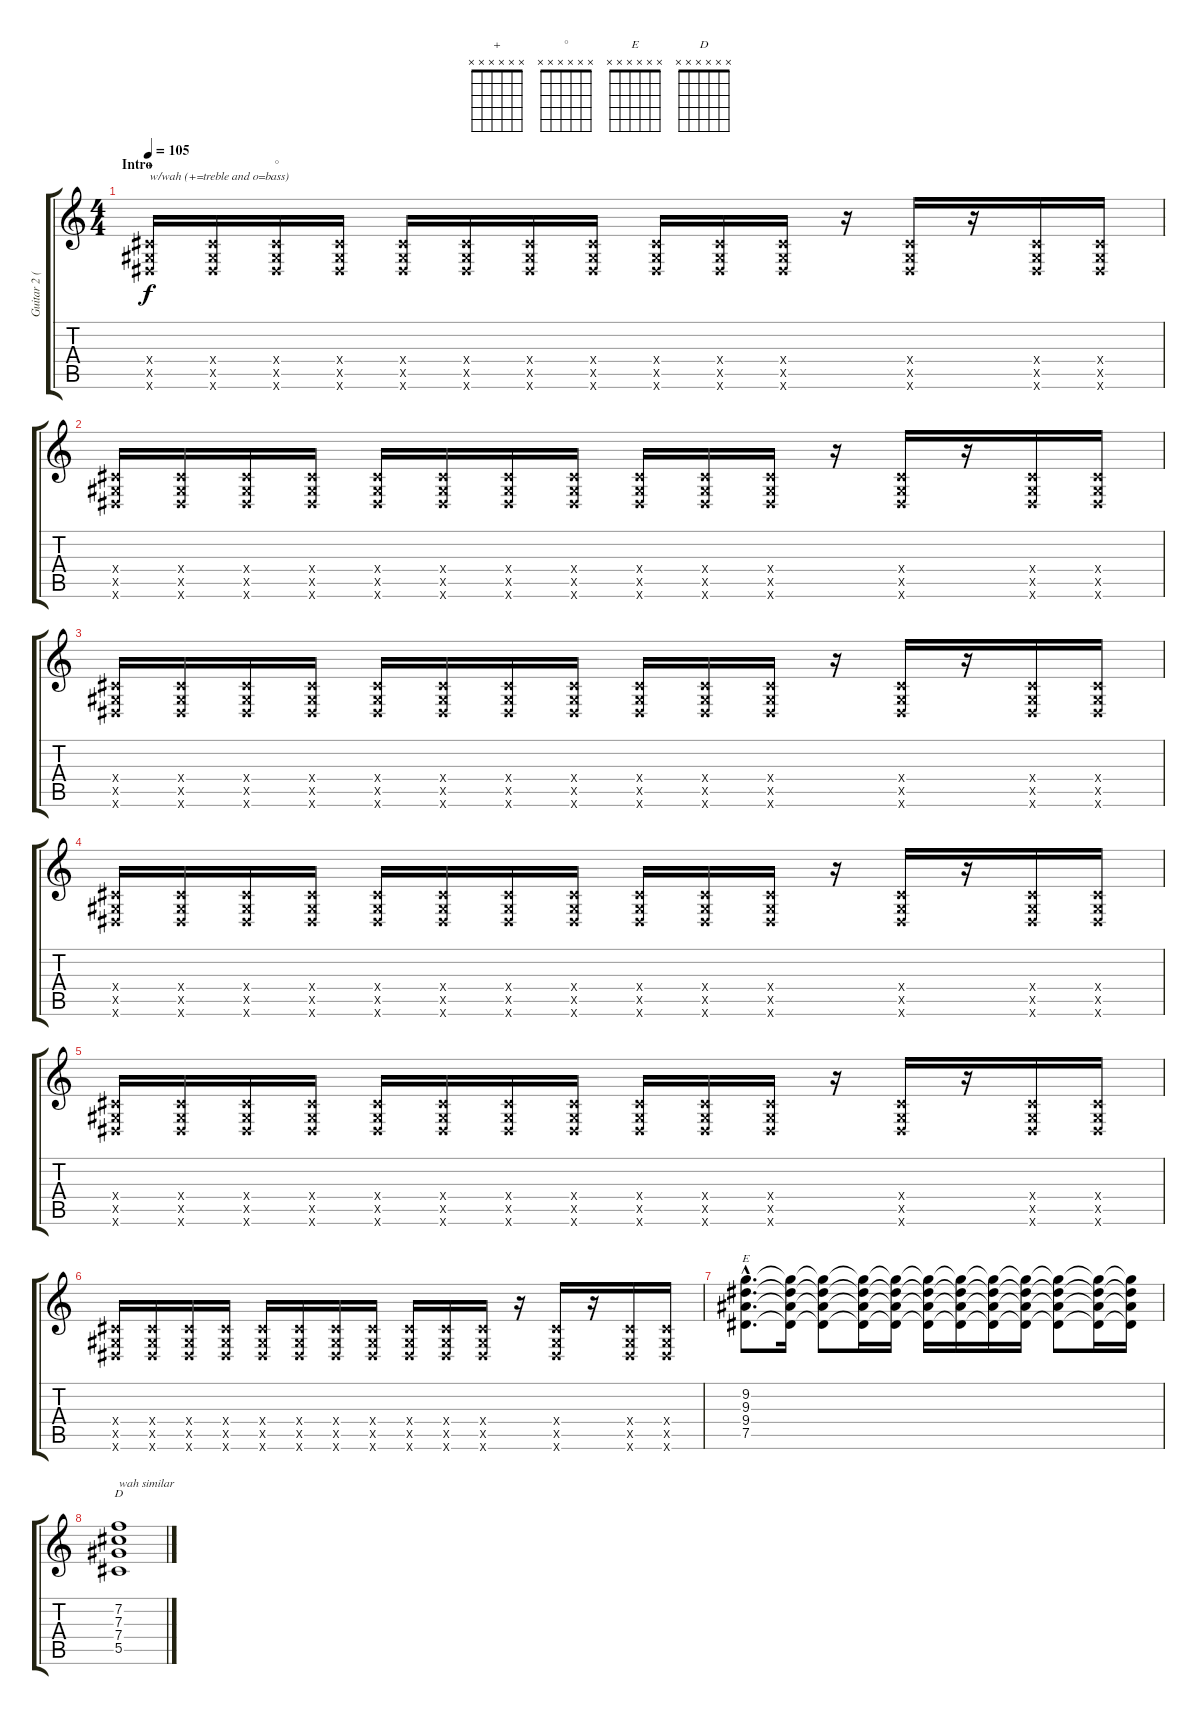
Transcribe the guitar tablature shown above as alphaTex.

\track ("Guitar 2 (Izzy)" "Guitar 2 (") {instrument overdrivenguitar}
\staff {score tabs}
\tuning (Eb4 Bb3 Gb3 Db3 Ab2 Eb2) {hide}
\chord ("+" x x x x x x) {firstfret 0}
\chord ("°" x x x x x x) {firstfret 0}
\chord ("E" x x x x x x) {firstfret 0}
\chord ("D" x x x x x x) {firstfret 0}
\ts (4 4)
\section ("" "Intro")
\tempo 105
\clef g2
\ks c
(0.4{x} 0.5{x} 0.6{x}).16{ch "+" txt "w/wah (+=treble and o=bass)" dy f instrument overdrivenguitar} (0.4{x} 0.5{x} 0.6{x}).16 (0.4{x} 0.5{x} 0.6{x}).16{ch "°"} (0.4{x} 0.5{x} 0.6{x}).16 (0.4{x} 0.5{x} 0.6{x}).16 (0.4{x} 0.5{x} 0.6{x}).16 (0.4{x} 0.5{x} 0.6{x}).16 (0.4{x} 0.5{x} 0.6{x}).16 (0.4{x} 0.5{x} 0.6{x}).16 (0.4{x} 0.5{x} 0.6{x}).16 (0.4{x} 0.5{x} 0.6{x}).16 r.16 (0.4{x} 0.5{x} 0.6{x}).16 r.16 (0.4{x} 0.5{x} 0.6{x}).16 (0.4{x} 0.5{x} 0.6{x}).16 |
(0.4{x} 0.5{x} 0.6{x}).16 (0.4{x} 0.5{x} 0.6{x}).16 (0.4{x} 0.5{x} 0.6{x}).16 (0.4{x} 0.5{x} 0.6{x}).16 (0.4{x} 0.5{x} 0.6{x}).16 (0.4{x} 0.5{x} 0.6{x}).16 (0.4{x} 0.5{x} 0.6{x}).16 (0.4{x} 0.5{x} 0.6{x}).16 (0.4{x} 0.5{x} 0.6{x}).16 (0.4{x} 0.5{x} 0.6{x}).16 (0.4{x} 0.5{x} 0.6{x}).16 r.16 (0.4{x} 0.5{x} 0.6{x}).16 r.16 (0.4{x} 0.5{x} 0.6{x}).16 (0.4{x} 0.5{x} 0.6{x}).16 |
(0.4{x} 0.5{x} 0.6{x}).16 (0.4{x} 0.5{x} 0.6{x}).16 (0.4{x} 0.5{x} 0.6{x}).16 (0.4{x} 0.5{x} 0.6{x}).16 (0.4{x} 0.5{x} 0.6{x}).16 (0.4{x} 0.5{x} 0.6{x}).16 (0.4{x} 0.5{x} 0.6{x}).16 (0.4{x} 0.5{x} 0.6{x}).16 (0.4{x} 0.5{x} 0.6{x}).16 (0.4{x} 0.5{x} 0.6{x}).16 (0.4{x} 0.5{x} 0.6{x}).16 r.16 (0.4{x} 0.5{x} 0.6{x}).16 r.16 (0.4{x} 0.5{x} 0.6{x}).16 (0.4{x} 0.5{x} 0.6{x}).16 |
(0.4{x} 0.5{x} 0.6{x}).16 (0.4{x} 0.5{x} 0.6{x}).16 (0.4{x} 0.5{x} 0.6{x}).16 (0.4{x} 0.5{x} 0.6{x}).16 (0.4{x} 0.5{x} 0.6{x}).16 (0.4{x} 0.5{x} 0.6{x}).16 (0.4{x} 0.5{x} 0.6{x}).16 (0.4{x} 0.5{x} 0.6{x}).16 (0.4{x} 0.5{x} 0.6{x}).16 (0.4{x} 0.5{x} 0.6{x}).16 (0.4{x} 0.5{x} 0.6{x}).16 r.16 (0.4{x} 0.5{x} 0.6{x}).16 r.16 (0.4{x} 0.5{x} 0.6{x}).16 (0.4{x} 0.5{x} 0.6{x}).16 |
(0.4{x} 0.5{x} 0.6{x}).16 (0.4{x} 0.5{x} 0.6{x}).16 (0.4{x} 0.5{x} 0.6{x}).16 (0.4{x} 0.5{x} 0.6{x}).16 (0.4{x} 0.5{x} 0.6{x}).16 (0.4{x} 0.5{x} 0.6{x}).16 (0.4{x} 0.5{x} 0.6{x}).16 (0.4{x} 0.5{x} 0.6{x}).16 (0.4{x} 0.5{x} 0.6{x}).16 (0.4{x} 0.5{x} 0.6{x}).16 (0.4{x} 0.5{x} 0.6{x}).16 r.16 (0.4{x} 0.5{x} 0.6{x}).16 r.16 (0.4{x} 0.5{x} 0.6{x}).16 (0.4{x} 0.5{x} 0.6{x}).16 |
(0.4{x} 0.5{x} 0.6{x}).16 (0.4{x} 0.5{x} 0.6{x}).16 (0.4{x} 0.5{x} 0.6{x}).16 (0.4{x} 0.5{x} 0.6{x}).16 (0.4{x} 0.5{x} 0.6{x}).16 (0.4{x} 0.5{x} 0.6{x}).16 (0.4{x} 0.5{x} 0.6{x}).16 (0.4{x} 0.5{x} 0.6{x}).16 (0.4{x} 0.5{x} 0.6{x}).16 (0.4{x} 0.5{x} 0.6{x}).16 (0.4{x} 0.5{x} 0.6{x}).16 r.16 (0.4{x} 0.5{x} 0.6{x}).16 r.16 (0.4{x} 0.5{x} 0.6{x}).16 (0.4{x} 0.5{x} 0.6{x}).16 |
(9.2{hac} 9.3{hac} 9.4{hac} 7.5{hac}).8{d ch "E"} (9.2{t} 9.3{t} 9.4{t} 7.5{t}).16 (9.2{t} 9.3{t} 9.4{t} 7.5{t}).8 (9.2{t} 9.3{t} 9.4{t} 7.5{t}).16 (9.2{t} 9.3{t} 9.4{t} 7.5{t}).16 (9.2{t} 9.3{t} 9.4{t} 7.5{t}).16 (9.2{t} 9.3{t} 9.4{t} 7.5{t}).16 (9.2{t} 9.3{t} 9.4{t} 7.5{t}).16 (9.2{t} 9.3{t} 9.4{t} 7.5{t}).16 (9.2{t} 9.3{t} 9.4{t} 7.5{t}).8 (9.2{t} 9.3{t} 9.4{t} 7.5{t}).16 (9.2{t} 9.3{t} 9.4{t} 7.5{t}).16 |
(7.2 7.3 7.4 5.5).1{ch "D" txt "wah similar"}
